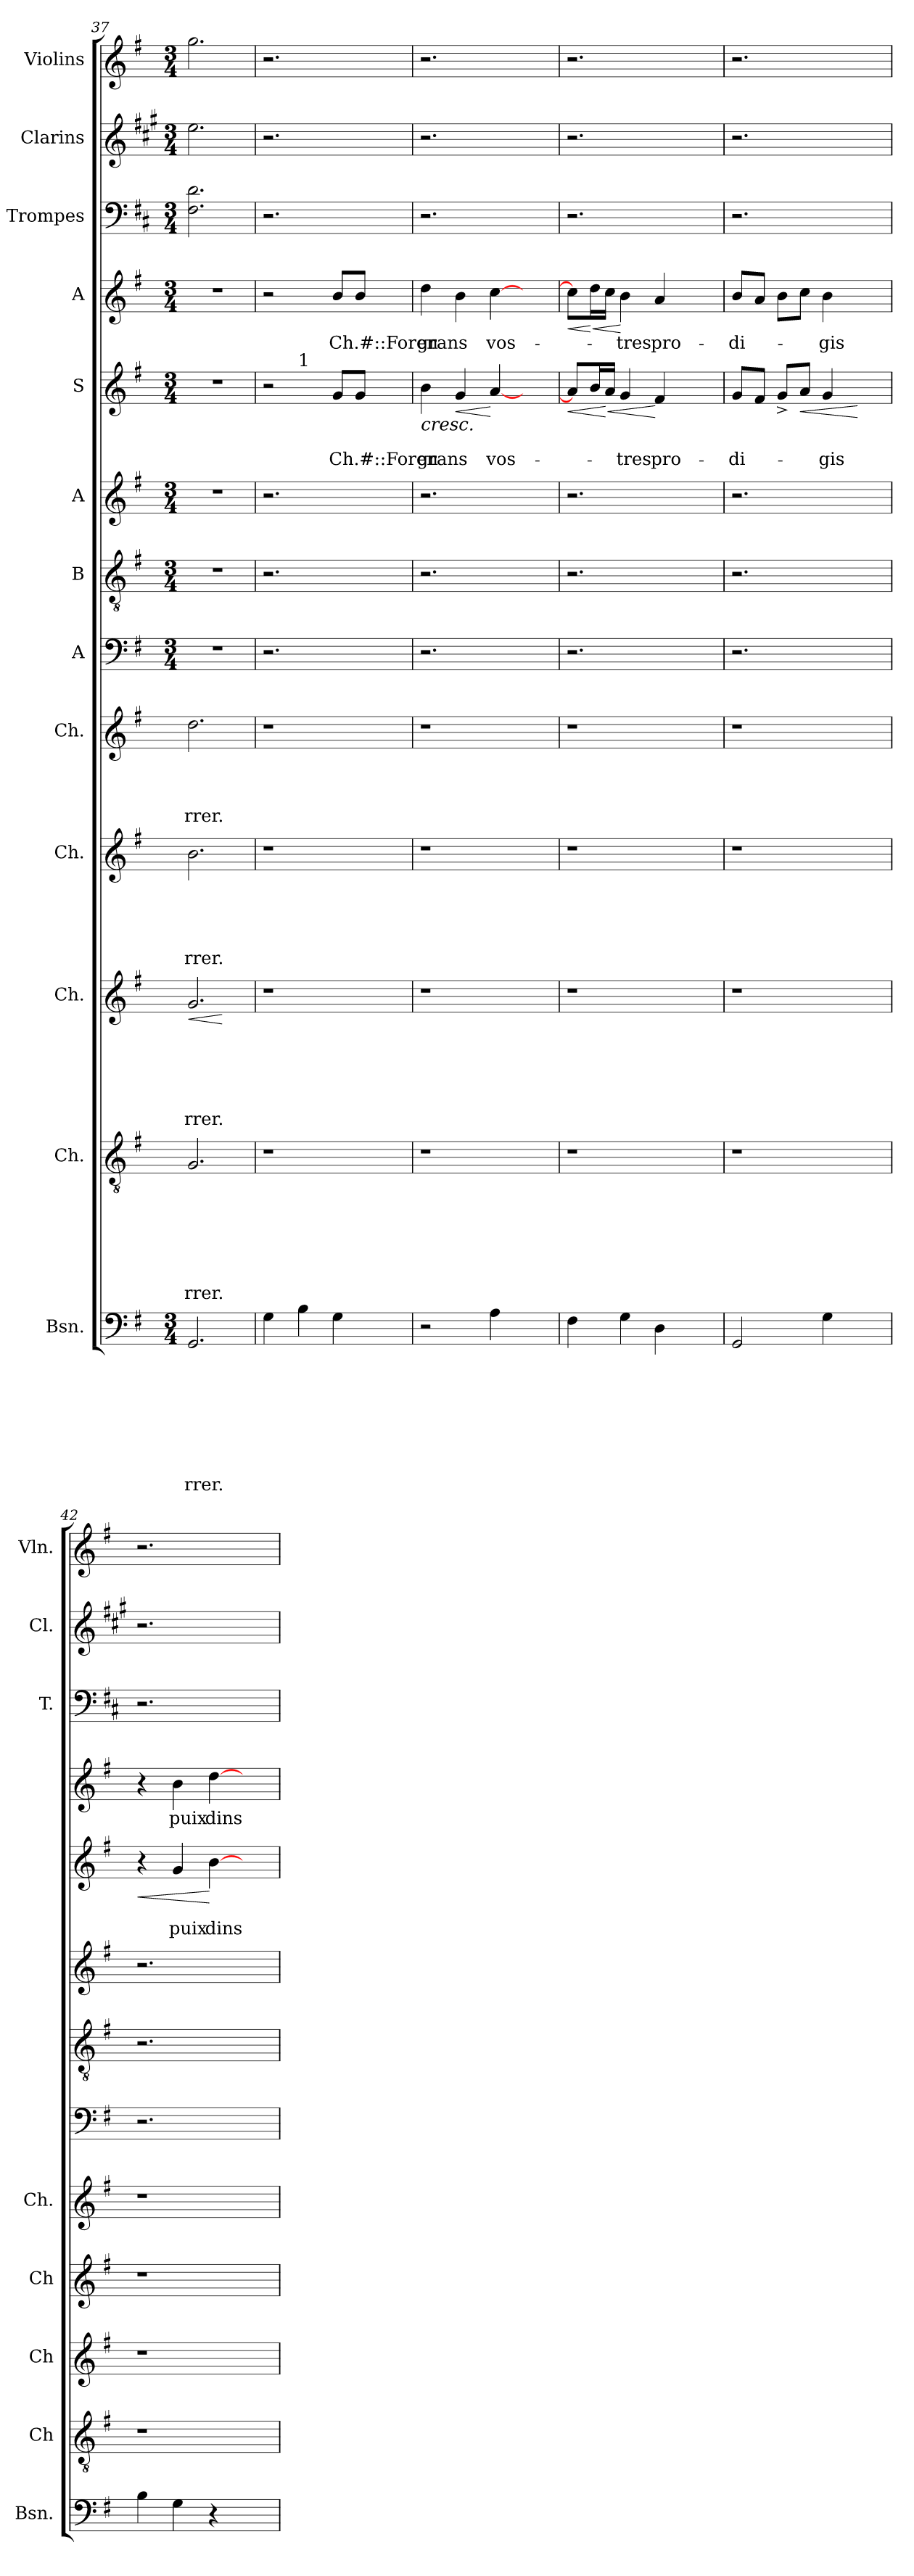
**kern	**text	**text	**text	**text	**text	**text	**text	**text	**kern	**text	**text	**text	**text	**text	**text	**text	**kern	**text	**text	**text	**text	**text	**text	**dynam	**kern	**text	**text	**text	**text	**text	**kern	**text	**text	**text	**text	**kern	**kern	**kern	**kern	**text	**text	**dynam	**kern	**text	**dynam	**kern	**kern	**kern
*part13	*part13	*part13	*part13	*part13	*part13	*part13	*part13	*part13	*part12	*part12	*part12	*part12	*part12	*part12	*part12	*part12	*part11	*part11	*part11	*part11	*part11	*part11	*part11	*part11	*part10	*part10	*part10	*part10	*part10	*part10	*part9	*part9	*part9	*part9	*part9	*part8	*part7	*part6	*part5	*part5	*part5	*part5	*part4	*part4	*part4	*part3	*part2	*part1
*staff13	*staff13	*staff13	*staff13	*staff13	*staff13	*staff13	*staff13	*staff13	*staff12	*staff12	*staff12	*staff12	*staff12	*staff12	*staff12	*staff12	*staff11	*staff11	*staff11	*staff11	*staff11	*staff11	*staff11	*staff11	*staff10	*staff10	*staff10	*staff10	*staff10	*staff10	*staff9	*staff9	*staff9	*staff9	*staff9	*staff8	*staff7	*staff6	*staff5	*staff5	*staff5	*staff5	*staff4	*staff4	*staff4	*staff3	*staff2	*staff1
*I"Bsn.	*	*	*	*	*	*	*	*	*I"Ch.	*	*	*	*	*	*	*	*I"Ch.	*	*	*	*	*	*	*	*I"Ch.	*	*	*	*	*	*I"Ch.	*	*	*	*	*I"A	*I"B	*I"A	*I"S	*	*	*	*I"A	*	*	*I"Trompes	*I"Clarins	*I"Violins
*I'Bsn.	*	*	*	*	*	*	*	*	*I'Ch	*	*	*	*	*	*	*	*I'Ch	*	*	*	*	*	*	*	*I'Ch	*	*	*	*	*	*I'Ch.	*	*	*	*	*	*	*	*	*	*	*	*	*	*	*I'T.	*I'Cl.	*I'Vln.
*clefF4	*	*	*	*	*	*	*	*	*clefGv2	*	*	*	*	*	*	*	*clefG2	*	*	*	*	*	*	*	*clefG2	*	*	*	*	*	*clefG2	*	*	*	*	*clefF4	*clefGv2	*clefG2	*clefG2	*	*	*	*clefG2	*	*	*clefF4	*clefG2	*clefG2
*	*	*	*	*	*	*	*	*	*	*	*	*	*	*	*	*	*	*	*	*	*	*	*	*	*	*	*	*	*	*	*	*	*	*	*	*	*	*	*	*	*	*	*	*	*	*ITrd4c7	*ITrd1c2	*
*k[f#]	*	*	*	*	*	*	*	*	*k[f#]	*	*	*	*	*	*	*	*k[f#]	*	*	*	*	*	*	*	*k[f#]	*	*	*	*	*	*k[f#]	*	*	*	*	*k[f#]	*k[f#]	*k[f#]	*k[f#]	*	*	*	*k[f#]	*	*	*k[f#]	*k[f#]	*k[f#]
*G:	*	*	*	*	*	*	*	*	*G:	*	*	*	*	*	*	*	*G:	*	*	*	*	*	*	*	*G:	*	*	*	*	*	*G:	*	*	*	*	*G:	*G:	*G:	*G:	*	*	*	*G:	*	*	*G:	*G:	*G:
*M3/4	*	*	*	*	*	*	*	*	*	*	*	*	*	*	*	*	*	*	*	*	*	*	*	*	*	*	*	*	*	*	*	*	*	*	*	*M3/4	*M3/4	*M3/4	*M3/4	*	*	*	*M3/4	*	*	*M3/4	*M3/4	*M3/4
=37	=37	=37	=37	=37	=37	=37	=37	=37	=37	=37	=37	=37	=37	=37	=37	=37	=37	=37	=37	=37	=37	=37	=37	=37	=37	=37	=37	=37	=37	=37	=37	=37	=37	=37	=37	=37	=37	=37	=37	=37	=37	=37	=37	=37	=37	=37	=37	=37
!	!	!	!	!	!	!	!	!LO:LY:a	!	!	!	!	!	!	!	!LO:LY:a	!	!	!	!	!	!	!LO:LY:b	!LO:HP:b	!	!	!	!	!	!LO:LY:b	!	!	!	!	!LO:LY:b	!	!	!	!	!	!	!	!	!	!	!	!	!
2.GG/	.	.	.	.	.	.	.	-rrer.	2.G/	.	.	.	.	.	.	-rrer.	2.g/	.	.	.	.	.	-rrer.	<	2.b\	.	.	.	.	-rrer.	2.dd\	.	.	.	-rrer.	2.r	2.r	2.r	2.r	.	.	.	2.r	.	.	2.BB\ 2.G\	2.dd\	2.gg\
.	.	.	.	.	.	.	.	.	.	.	.	.	.	.	.	.	.	.	.	.	.	.	.	[	.	.	.	.	.	.	.	.	.	.	.	.	.	.	.	.	.	.	.	.	.	.	.	.
!!LO:PB:g=z
=38!	=38!	=38!	=38!	=38!	=38!	=38!	=38!	=38!	=38!	=38!	=38!	=38!	=38!	=38!	=38!	=38!	=38!	=38!	=38!	=38!	=38!	=38!	=38!	=38!	=38!	=38!	=38!	=38!	=38!	=38!	=38!	=38!	=38!	=38!	=38!	=38!	=38!	=38!	=38!	=38!	=38!	=38!	=38!	=38!	=38!	=38!	=38!	=38!
*	*	*	*	*	*	*	*	*	*	*	*	*	*	*	*	*	*	*	*	*	*	*	*	*	*	*	*	*	*	*	*	*	*	*	*	*	*	*	*^	*	*	*	*	*	*	*	*	*
4G\	.	.	.	.	.	.	.	.	1r	.	.	.	.	.	.	.	1r	.	.	.	.	.	.	.	1r	.	.	.	.	.	1r	.	.	.	.	2.r	2.r	2.r	2r	4ryy	.	.	.	2r	.	.	2.r	2.r	2.r
!	!	!	!	!	!	!	!	!	!	!	!	!	!	!	!	!	!	!	!	!	!	!	!	!	!	!	!	!	!	!	!	!	!	!	!	!	!	!	!	!LO:TX:a:t=1	!	!	!	!	!	!	!	!	!
4B\	.	.	.	.	.	.	.	.	.	.	.	.	.	.	.	.	.	.	.	.	.	.	.	.	.	.	.	.	.	.	.	.	.	.	.	.	.	.	.	2.ryy	.	.	.	.	.	.	.	.	.
!	!	!	!	!	!	!	!	!	!	!	!	!	!	!	!	!	!	!	!	!	!	!	!	!	!	!	!	!	!	!	!	!	!	!	!	!	!	!	!	!	!	!LO:LY:a:rj	!	!	!LO:LY:b:rj	!	!	!	!
4G\	.	.	.	.	.	.	.	.	.	.	.	.	.	.	.	.	.	.	.	.	.	.	.	.	.	.	.	.	.	.	.	.	.	.	.	.	.	.	8g/L	.	.	Ch.#::Foren	.	8b/L	Ch.#::Foren	.	.	.	.
.	.	.	.	.	.	.	.	.	.	.	.	.	.	.	.	.	.	.	.	.	.	.	.	.	.	.	.	.	.	.	.	.	.	.	.	.	.	.	8g/J	.	.	.	.	8b/J	.	.	.	.	.
4ryy	.	.	.	.	.	.	.	.	.	.	.	.	.	.	.	.	.	.	.	.	.	.	.	.	.	.	.	.	.	.	.	.	.	.	.	4ryy	4ryy	4ryy	4ryy	.	.	.	.	4ryy	.	.	4ryy	4ryy	4ryy
=39	=39	=39	=39	=39	=39	=39	=39	=39	=39	=39	=39	=39	=39	=39	=39	=39	=39	=39	=39	=39	=39	=39	=39	=39	=39	=39	=39	=39	=39	=39	=39	=39	=39	=39	=39	=39	=39	=39	=39	=39	=39	=39	=39	=39	=39	=39	=39	=39	=39
!	!	!	!	!	!	!	!	!	!	!	!	!	!	!	!	!	!	!	!	!	!	!	!	!	!	!	!	!	!	!	!	!	!	!	!	!	!	!	!	!	!	!LO:LY:a	!LO:HP:b	!	!LO:LY:b	!	!	!	!
*	*	*	*	*	*	*	*	*	*	*	*	*	*	*	*	*	*	*	*	*	*	*	*	*	*	*	*	*	*	*	*	*	*	*	*	*	*	*	*v	*v	*	*	*	*	*	*	*	*	*
2r	.	.	.	.	.	.	.	.	1r	.	.	.	.	.	.	.	1r	.	.	.	.	.	.	.	1r	.	.	.	.	.	1r	.	.	.	.	2.r	2.r	2.r	4b\	.	grans	<	4dd\	grans	.	2.r	2.r	2.r
!	!	!	!	!	!	!	!	!	!	!	!	!	!	!	!	!	!	!	!	!	!	!	!	!	!	!	!	!	!	!	!	!	!	!	!	!	!	!	!	!	!	!LO:HP:b	!	!	!	!	!	!
.	.	.	.	.	.	.	.	.	.	.	.	.	.	.	.	.	.	.	.	.	.	.	.	.	.	.	.	.	.	.	.	.	.	.	.	.	.	.	4g/	.	.	<	4b\	.	.	.	.	.
!	!	!	!	!	!	!	!	!	!	!	!	!	!	!	!	!	!	!	!	!	!	!	!	!	!	!	!	!	!	!	!	!	!	!	!	!	!	!	!	!	!LO:LY:a	!	!	!LO:LY:b	!	!	!	!
4A\	.	.	.	.	.	.	.	.	.	.	.	.	.	.	.	.	.	.	.	.	.	.	.	.	.	.	.	.	.	.	.	.	.	.	.	.	.	.	[<4a/	.	vos-	[	[>4cc\	vos-	.	.	.	.
4ryy	.	.	.	.	.	.	.	.	.	.	.	.	.	.	.	.	.	.	.	.	.	.	.	.	.	.	.	.	.	.	.	.	.	.	.	4ryy	4ryy	4ryy	4ryy	.	.	[	4ryy	.	.	4ryy	4ryy	4ryy
=40	=40	=40	=40	=40	=40	=40	=40	=40	=40	=40	=40	=40	=40	=40	=40	=40	=40	=40	=40	=40	=40	=40	=40	=40	=40	=40	=40	=40	=40	=40	=40	=40	=40	=40	=40	=40	=40	=40	=40	=40	=40	=40	=40	=40	=40	=40	=40	=40
!	!	!	!	!	!	!	!	!	!	!	!	!	!	!	!	!	!	!	!	!	!	!	!	!	!	!	!	!	!	!	!	!	!	!	!	!	!	!	!	!	!	!LO:HP:b	!	!	!LO:HP:b	!	!	!
4F#\	.	.	.	.	.	.	.	.	1r	.	.	.	.	.	.	.	1r	.	.	.	.	.	.	.	1r	.	.	.	.	.	1r	.	.	.	.	2.r	2.r	2.r	8a/L]	.	.	<	8cc\L]	.	<	2.r	2.r	2.r
!	!	!	!	!	!	!	!	!	!	!	!	!	!	!	!	!	!	!	!	!	!	!	!	!	!	!	!	!	!	!	!	!	!	!	!	!	!	!	!	!	!	!	!	!	!LO:HP:n=1:b	!	!	!
.	.	.	.	.	.	.	.	.	.	.	.	.	.	.	.	.	.	.	.	.	.	.	.	.	.	.	.	.	.	.	.	.	.	.	.	.	.	.	16b/L	.	.	.	16dd\L	.	[ <	.	.	.
!	!	!	!	!	!	!	!	!	!	!	!	!	!	!	!	!	!	!	!	!	!	!	!	!	!	!	!	!	!	!	!	!	!	!	!	!	!	!	!	!	!	!LO:HP:n=1:b	!	!	!	!	!	!
.	.	.	.	.	.	.	.	.	.	.	.	.	.	.	.	.	.	.	.	.	.	.	.	.	.	.	.	.	.	.	.	.	.	.	.	.	.	.	16a/JJ	.	.	[ <	16cc\JJ	.	.	.	.	.
!	!	!	!	!	!	!	!	!	!	!	!	!	!	!	!	!	!	!	!	!	!	!	!	!	!	!	!	!	!	!	!	!	!	!	!	!	!	!	!	!	!LO:LY:a	!	!	!LO:LY:b	!	!	!	!
4G\	.	.	.	.	.	.	.	.	.	.	.	.	.	.	.	.	.	.	.	.	.	.	.	.	.	.	.	.	.	.	.	.	.	.	.	.	.	.	4g/	.	-tres	.	4b\	-tres	[	.	.	.
!	!	!	!	!	!	!	!	!	!	!	!	!	!	!	!	!	!	!	!	!	!	!	!	!	!	!	!	!	!	!	!	!	!	!	!	!	!	!	!	!	!LO:LY:a	!	!	!LO:LY:b	!	!	!	!
4D\	.	.	.	.	.	.	.	.	.	.	.	.	.	.	.	.	.	.	.	.	.	.	.	.	.	.	.	.	.	.	.	.	.	.	.	.	.	.	4f#/	.	pro-	[	4a/	pro-	.	.	.	.
4ryy	.	.	.	.	.	.	.	.	.	.	.	.	.	.	.	.	.	.	.	.	.	.	.	.	.	.	.	.	.	.	.	.	.	.	.	4ryy	4ryy	4ryy	4ryy	.	.	.	4ryy	.	.	4ryy	4ryy	4ryy
=41	=41	=41	=41	=41	=41	=41	=41	=41	=41	=41	=41	=41	=41	=41	=41	=41	=41	=41	=41	=41	=41	=41	=41	=41	=41	=41	=41	=41	=41	=41	=41	=41	=41	=41	=41	=41	=41	=41	=41	=41	=41	=41	=41	=41	=41	=41	=41	=41
!	!	!	!	!	!	!	!	!	!	!	!	!	!	!	!	!	!	!	!	!	!	!	!	!	!	!	!	!	!	!	!	!	!	!	!	!	!	!	!	!	!LO:LY:a	!	!	!LO:LY:b	!	!	!	!
2GG/	.	.	.	.	.	.	.	.	1r	.	.	.	.	.	.	.	1r	.	.	.	.	.	.	.	1r	.	.	.	.	.	1r	.	.	.	.	2.r	2.r	2.r	8g/L	.	-di-	.	8b/L	-di-	.	2.r	2.r	2.r
.	.	.	.	.	.	.	.	.	.	.	.	.	.	.	.	.	.	.	.	.	.	.	.	.	.	.	.	.	.	.	.	.	.	.	.	.	.	.	8f#/J	.	.	.	8a/J	.	.	.	.	.
.	.	.	.	.	.	.	.	.	.	.	.	.	.	.	.	.	.	.	.	.	.	.	.	.	.	.	.	.	.	.	.	.	.	.	.	.	.	.	8g^</L	.	.	.	8b\L	.	.	.	.	.
!	!	!	!	!	!	!	!	!	!	!	!	!	!	!	!	!	!	!	!	!	!	!	!	!	!	!	!	!	!	!	!	!	!	!	!	!	!	!	!	!	!	!LO:HP:b	!	!	!	!	!	!
.	.	.	.	.	.	.	.	.	.	.	.	.	.	.	.	.	.	.	.	.	.	.	.	.	.	.	.	.	.	.	.	.	.	.	.	.	.	.	8a/J	.	.	<	8cc\J	.	.	.	.	.
!	!	!	!	!	!	!	!	!	!	!	!	!	!	!	!	!	!	!	!	!	!	!	!	!	!	!	!	!	!	!	!	!	!	!	!	!	!	!	!	!	!LO:LY:a	!	!	!LO:LY:b	!	!	!	!
4G\	.	.	.	.	.	.	.	.	.	.	.	.	.	.	.	.	.	.	.	.	.	.	.	.	.	.	.	.	.	.	.	.	.	.	.	.	.	.	4g/	.	-gis	.	4b\	-gis	.	.	.	.
4ryy	.	.	.	.	.	.	.	.	.	.	.	.	.	.	.	.	.	.	.	.	.	.	.	.	.	.	.	.	.	.	.	.	.	.	.	4ryy	4ryy	4ryy	4ryy	.	.	[	4ryy	.	.	4ryy	4ryy	4ryy
=42	=42	=42	=42	=42	=42	=42	=42	=42	=42	=42	=42	=42	=42	=42	=42	=42	=42	=42	=42	=42	=42	=42	=42	=42	=42	=42	=42	=42	=42	=42	=42	=42	=42	=42	=42	=42	=42	=42	=42	=42	=42	=42	=42	=42	=42	=42	=42	=42
!	!	!	!	!	!	!	!	!	!	!	!	!	!	!	!	!	!	!	!	!	!	!	!	!	!	!	!	!	!	!	!	!	!	!	!	!	!	!	!	!	!	!LO:HP:b	!	!	!	!	!	!
4B\	.	.	.	.	.	.	.	.	1r	.	.	.	.	.	.	.	1r	.	.	.	.	.	.	.	1r	.	.	.	.	.	1r	.	.	.	.	2.r	2.r	2.r	4r	.	.	<	4r	.	.	2.r	2.r	2.r
!	!	!	!	!	!	!	!	!	!	!	!	!	!	!	!	!	!	!	!	!	!	!	!	!	!	!	!	!	!	!	!	!	!	!	!	!	!	!	!	!	!LO:LY:a	!	!	!LO:LY:b	!	!	!	!
4G\	.	.	.	.	.	.	.	.	.	.	.	.	.	.	.	.	.	.	.	.	.	.	.	.	.	.	.	.	.	.	.	.	.	.	.	.	.	.	4g/	.	puix	.	4b\	puix	.	.	.	.
!	!	!	!	!	!	!	!	!	!	!	!	!	!	!	!	!	!	!	!	!	!	!	!	!	!	!	!	!	!	!	!	!	!	!	!	!	!	!	!	!	!LO:LY:a	!	!	!LO:LY:b	!	!	!	!
4r	.	.	.	.	.	.	.	.	.	.	.	.	.	.	.	.	.	.	.	.	.	.	.	.	.	.	.	.	.	.	.	.	.	.	.	.	.	.	[>4b\	.	dins	[	[>4dd\	dins	.	.	.	.
4ryy	.	.	.	.	.	.	.	.	.	.	.	.	.	.	.	.	.	.	.	.	.	.	.	.	.	.	.	.	.	.	.	.	.	.	.	4ryy	4ryy	4ryy	4ryy	.	.	.	4ryy	.	.	4ryy	4ryy	4ryy
=	=	=	=	=	=	=	=	=	=	=	=	=	=	=	=	=	=	=	=	=	=	=	=	=	=	=	=	=	=	=	=	=	=	=	=	=	=	=	=	=	=	=	=	=	=	=	=	=
*-	*-	*-	*-	*-	*-	*-	*-	*-	*-	*-	*-	*-	*-	*-	*-	*-	*-	*-	*-	*-	*-	*-	*-	*-	*-	*-	*-	*-	*-	*-	*-	*-	*-	*-	*-	*-	*-	*-	*-	*-	*-	*-	*-	*-	*-	*-	*-	*-
